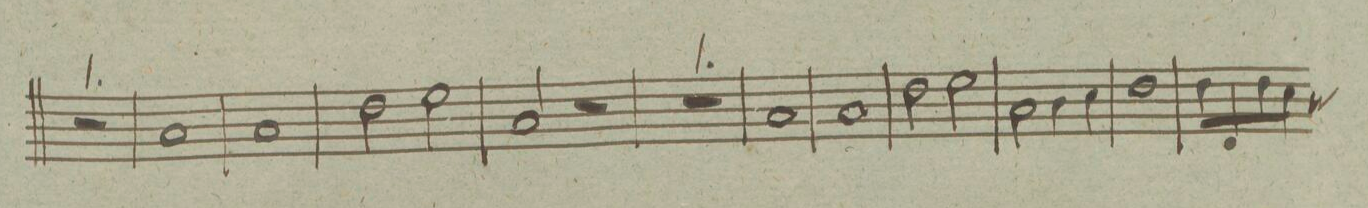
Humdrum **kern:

**kern	**dynam
*I"Fagotto Primo.	*
*clefF4	*
*k[]	*
*met(c)	*
*M4/4	*
1r	.
=29	=29
1C	.
=30	=30
1C	.
=31	=31
2F\	.
2G\	.
=32	=32
2C/	.
2r	.
=33	=33
1r	.
=34	=34
1C	.
=35	=35
1C	.
=36	=36
2F\	.
2G\	.
=37	=37
2C\	.
4D\	.
4E\	.
=38	=38
1F	.
=39	=39
8F/L	.
8FF/	.
8F/	.
8E/J	.
*-	*-
